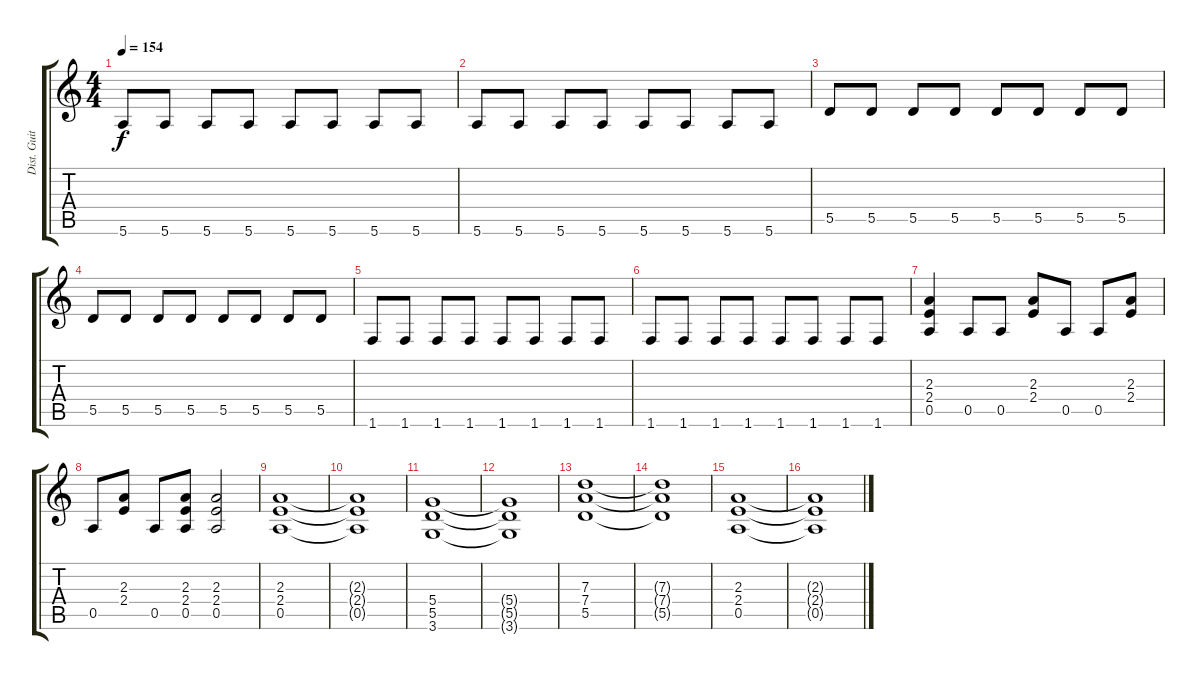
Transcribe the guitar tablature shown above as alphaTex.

\track ("Dist. Guitar 2" "Dist. Guit") {instrument distortionguitar}
\staff {score tabs}
\tuning (E4 B3 G3 D3 A2 E2) {hide}
\ts (4 4)
\tempo 154
\clef g2
\ks c
5.6.8{dy f} 5.6.8 5.6.8 5.6.8 5.6.8 5.6.8 5.6.8 5.6.8 |
5.6.8 5.6.8 5.6.8 5.6.8 5.6.8 5.6.8 5.6.8 5.6.8 |
5.5.8 5.5.8 5.5.8 5.5.8 5.5.8 5.5.8 5.5.8 5.5.8 |
5.5.8 5.5.8 5.5.8 5.5.8 5.5.8 5.5.8 5.5.8 5.5.8 |
1.6.8 1.6.8 1.6.8 1.6.8 1.6.8 1.6.8 1.6.8 1.6.8 |
1.6.8 1.6.8 1.6.8 1.6.8 1.6.8 1.6.8 1.6.8 1.6.8 |
(2.3 2.4 0.5).4 0.5.8 0.5.8 (2.3 2.4).8 0.5.8 0.5.8 (2.3 2.4).8 |
0.5.8 (2.3 2.4).8 0.5.8 (2.3 2.4 0.5).8 (2.3 2.4 0.5).2 |
(2.3 2.4 0.5).1 |
(2.3{t} 2.4{t} 0.5{t}).1 |
(5.4 5.5 3.6).1 |
(5.4{t} 5.5{t} 3.6{t}).1 |
(7.3 7.4 5.5).1 |
(7.3{t} 7.4{t} 5.5{t}).1 |
(2.3 2.4 0.5).1 |
(2.3{t} 2.4{t} 0.5{t}).1
